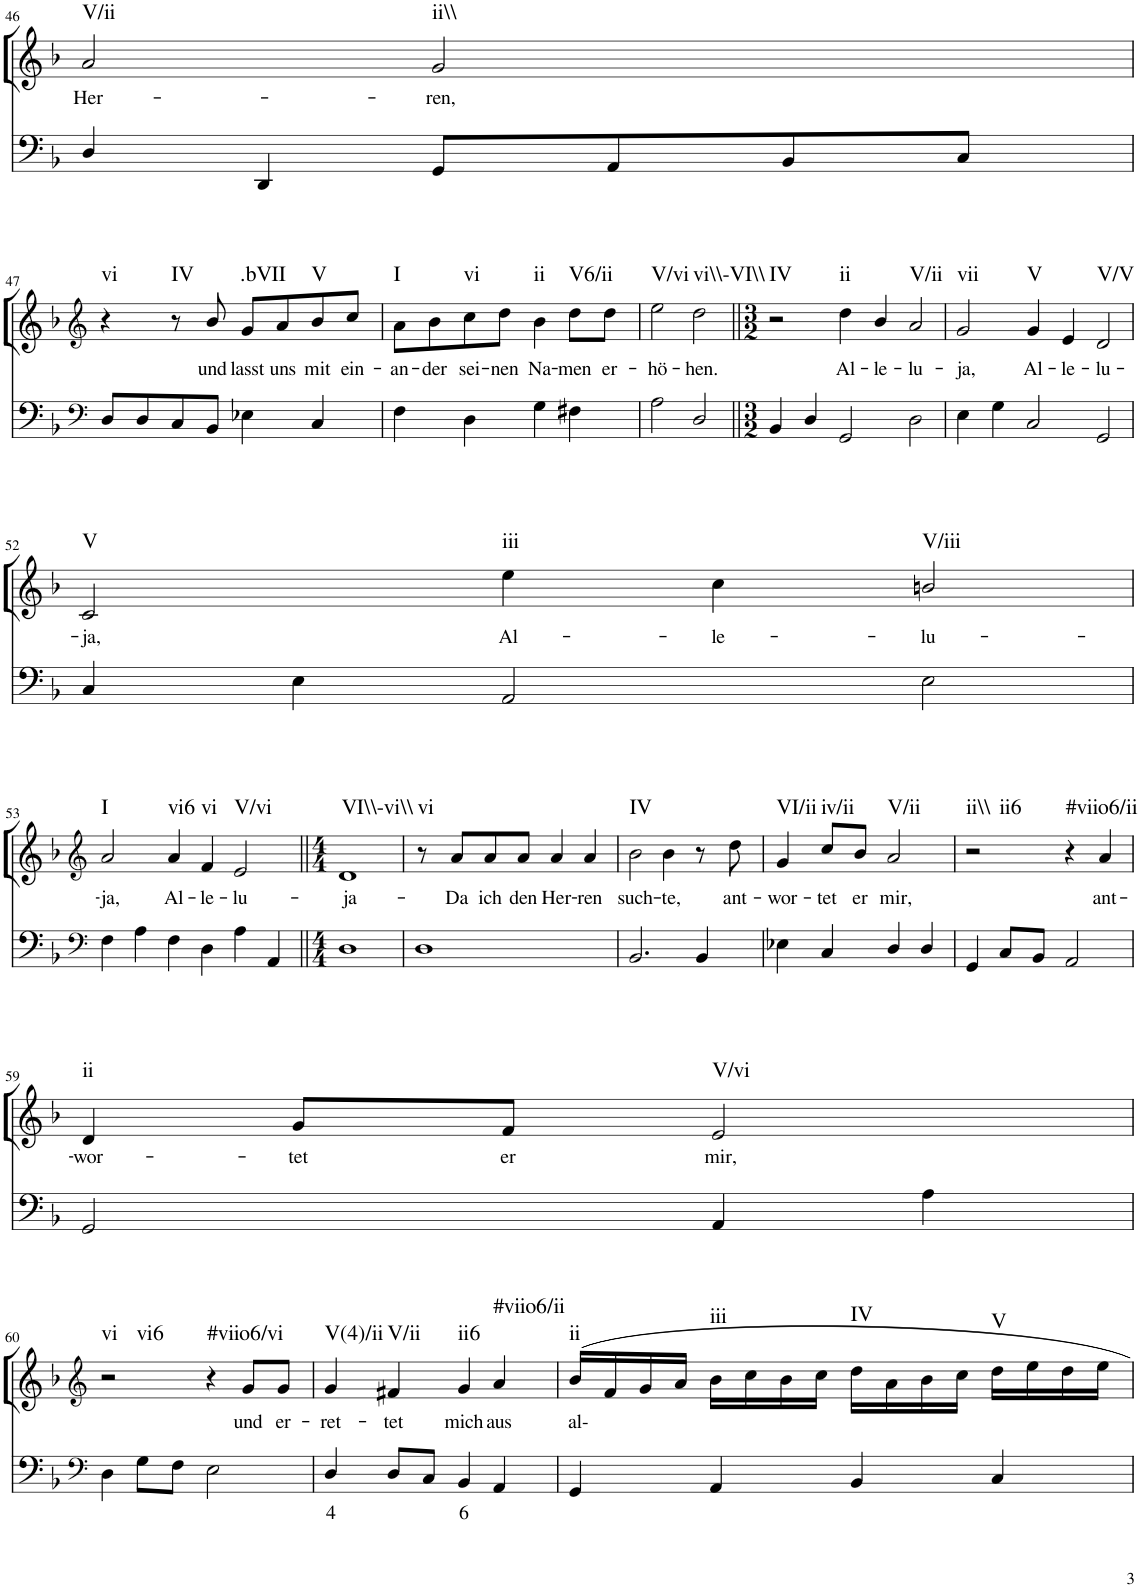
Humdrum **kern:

**kern	**text	**kern	**text	**harte
*part2	*part2	*part1	*part1	*part1
*staff2	*staff2	*staff1	*staff1	*
*I"Continuo	*	*I"Soprano	*	*
!!LO:PB:g=z
*clefF4	*	*clefG2	*	*
*k[b-]	*	*k[b-]	*	*
*M4/4	*	*M4/4	*	*
=46	=46	=46	=46	=46
!	!	!	!LO:LY:b	!LO:H:kt=V/ii
4D/	.	2a/	Her-	N
4DD/	.	.	.	.
!	!	!	!LO:LY:b	!LO:H:kt=ii\\
8GG/L	.	2g/	ren,	N
8AA/	.	.	.	.
8BB-/	.	.	.	.
8C/J	.	.	.	.
!!LO:LB:g=z
=47	=47	=47	=47	=47
*clefF4	*	*clefG2	*	*
!	!	!	!	!LO:H:kt=vi
8D/L	.	4r	.	N
8D/	.	.	.	.
!	!	!	!	!LO:H:kt=IV
8C/	.	8r	.	N
!	!	!	!LO:LY:b	!
8BB-/J	.	8b-/	und	.
!	!	!	!LO:LY:b	!LO:H:kt=.bVII
4E-X\	.	8g/L	lasst	N
!	!	!	!LO:LY:b	!
.	.	8a/	uns	.
!	!	!	!LO:LY:b	!LO:H:kt=V
4C/	.	8b-/	mit	N
!	!	!	!LO:LY:b	!
.	.	8cc/J	ein-	.
=48	=48	=48	=48	=48
!	!	!	!LO:LY:b	!LO:H:kt=I
4F\	.	8a\L	an-	N
!	!	!	!LO:LY:b	!
.	.	8b-\	der	.
!	!	!	!LO:LY:b	!LO:H:kt=vi
4D\	.	8cc\	sei-	N
!	!	!	!LO:LY:b	!
.	.	8dd\J	nen	.
!	!	!	!LO:LY:b	!LO:H:kt=ii
4G\	.	4b-\	Na-	N
!	!	!	!LO:LY:b	!LO:H:kt=V6/ii
4F#X\	.	8dd\L	men	N
!	!	!	!LO:LY:b	!
.	.	8dd\J	er-	.
=49	=49	=49	=49	=49
!	!	!	!LO:LY:b	!LO:H:kt=V/vi
2A\	.	2ee\	hö-	N
!	!	!	!LO:LY:b	!LO:H:kt=vi\\-VI\\
2D/	.	2dd\	hen.	N
=50||	=50||	=50||	=50||	=50||
*M3/2	*	*M3/2	*	*
!	!	!	!	!LO:H:kt=IV
4BB-/	.	2r	.	N
4D/	.	.	.	.
!	!	!	!LO:LY:b	!LO:H:kt=ii
2GG/	.	4dd\	Al-	N
!	!	!	!LO:LY:b	!
.	.	4b-/	le-	.
!	!	!	!LO:LY:b	!LO:H:kt=V/ii
2D\	.	2a/	lu-	N
=51	=51	=51	=51	=51
!	!	!	!LO:LY:b	!LO:H:kt=vii
4E\	.	2g/	ja,	N
4G\	.	.	.	.
!	!	!	!LO:LY:b	!LO:H:kt=V
2C/	.	4g/	Al-	N
!	!	!	!LO:LY:b	!
.	.	4e/	le-	.
!	!	!	!LO:LY:b	!LO:H:kt=V/V
2GG/	.	2d/	lu-	N
!!LO:LB:g=z
=52	=52	=52	=52	=52
!	!	!	!LO:LY:b	!LO:H:kt=V
4C/	.	2c/	ja,	N
4E\	.	.	.	.
!	!	!	!LO:LY:b	!LO:H:kt=iii
2AA/	.	4ee\	Al-	N
!	!	!	!LO:LY:b	!
.	.	4cc\	le-	.
!	!	!	!LO:LY:b	!LO:H:kt=V/iii
2E\	.	2bn/	lu-	N
!!LO:LB:g=z
=53	=53	=53	=53	=53
*clefF4	*	*clefG2	*	*
!	!	!	!LO:LY:b	!LO:H:kt=I
4F\	.	2a/	ja,	N
4A\	.	.	.	.
!	!	!	!LO:LY:b	!LO:H:kt=vi6
4F\	.	4a/	Al-	N
!	!	!	!LO:LY:b	!LO:H:kt=vi
4D\	.	4f/	le-	N
!	!	!	!LO:LY:b	!LO:H:kt=V/vi
4A\	.	2e/	lu-	N
4AA/	.	.	.	.
=54||	=54||	=54||	=54||	=54||
*M4/4	*	*M4/4	*	*
!	!	!	!LO:LY:b	!LO:H:kt=VI\\-vi\\
1D	.	1d	ja-	N
=55	=55	=55	=55	=55
!	!	!	!	!LO:H:kt=vi
1D	.	8r	.	N
!	!	!	!LO:LY:b	!
.	.	8a/L	Da	.
!	!	!	!LO:LY:b	!
.	.	8a/	ich	.
!	!	!	!LO:LY:b	!
.	.	8a/J	den	.
!	!	!	!LO:LY:b	!
.	.	4a/	Her-	.
!	!	!	!LO:LY:b	!
.	.	4a/	ren	.
=56	=56	=56	=56	=56
!	!	!	!LO:LY:b	!LO:H:kt=IV
2.BB-/	.	2b-\	such-	N
!	!	!	!LO:LY:b	!
.	.	4b-\	te,	.
4BB-/	.	8r	.	.
!	!	!	!LO:LY:b	!
.	.	8dd\	ant-	.
=57	=57	=57	=57	=57
!	!	!	!LO:LY:b	!LO:H:kt=VI/ii
4E-X\	.	4g/	wor-	N
!	!	!	!LO:LY:b	!LO:H:kt=iv/ii
4C/	.	8cc/L	tet	N
!	!	!	!LO:LY:b	!
.	.	8b-/J	er	.
!	!	!	!LO:LY:b	!LO:H:kt=V/ii
4D/	.	2a/	mir,	N
4D/	.	.	.	.
=58	=58	=58	=58	=58
!	!	!	!	!LO:H:n=1:kt=ii\\
!	!	!	!	!LO:H:n=2:kt=ii6
4GG/	.	2r	.	N N
8C/L	.	.	.	.
8BB-/J	.	.	.	.
!	!	!	!	!LO:H:kt=#viio6/ii
2AA/	.	4r	.	N
!	!	!	!LO:LY:b	!
.	.	4a/	ant-	.
!!LO:LB:g=z
=59	=59	=59	=59	=59
!	!	!	!LO:LY:b	!LO:H:kt=ii
2GG/	.	4d/	wor-	N
!	!	!	!LO:LY:b	!
.	.	8g/L	tet	.
!	!	!	!LO:LY:b	!
.	.	8f/J	er	.
!	!	!	!LO:LY:b	!LO:H:kt=V/vi
4AA/	.	2e/	mir,	N
4A\	.	.	.	.
!!LO:LB:g=z
=60	=60	=60	=60	=60
*clefF4	*	*clefG2	*	*
!	!	!	!	!LO:H:n=1:kt=vi
!	!	!	!	!LO:H:n=2:kt=vi6
4D\	.	2r	.	N N
8G\L	.	.	.	.
8F\J	.	.	.	.
!	!	!	!	!LO:H:kt=#viio6/vi
2E\	.	4r	.	N
!	!	!	!LO:LY:b	!
.	.	8g/L	und	.
!	!	!	!LO:LY:b	!
.	.	8g/J	er-	.
=61	=61	=61	=61	=61
!	!LO:LY:b	!	!LO:LY:b	!LO:H:kt=V(4)/ii
4D/	4	4g/	ret-	N
!	!	!	!LO:LY:b	!LO:H:kt=V/ii
8D/L	.	4f#X/	tet	N
8C/J	.	.	.	.
!	!LO:LY:b	!	!LO:LY:b	!LO:H:kt=ii6
4BB-/	6	4g/	mich	N
!	!	!	!LO:LY:b	!LO:H:kt=#viio6/ii
4AA/	.	4a/	aus	N
=62	=62	=62	=62	=62
!	!	!	!LO:LY:b	!LO:H:kt=ii
4GG/	.	16b-/LL	al-	N
.	.	16f/	.	.
.	.	16g/	.	.
.	.	16a/JJ	.	.
!	!	!	!	!LO:H:kt=iii
4AA/	.	16b-\LL	.	N
.	.	16cc\	.	.
.	.	16b-\	.	.
.	.	16cc\JJ	.	.
!	!	!	!	!LO:H:kt=IV
4BB-/	.	16dd\LL	.	N
.	.	16a\	.	.
.	.	16b-\	.	.
.	.	16cc\JJ	.	.
!	!	!	!	!LO:H:kt=V
4C/	.	16dd\LL	.	N
.	.	16ee\	.	.
.	.	16dd\	.	.
.	.	16ee\JJ	.	.
=	=	=	=	=
*-	*-	*-	*-	*-
